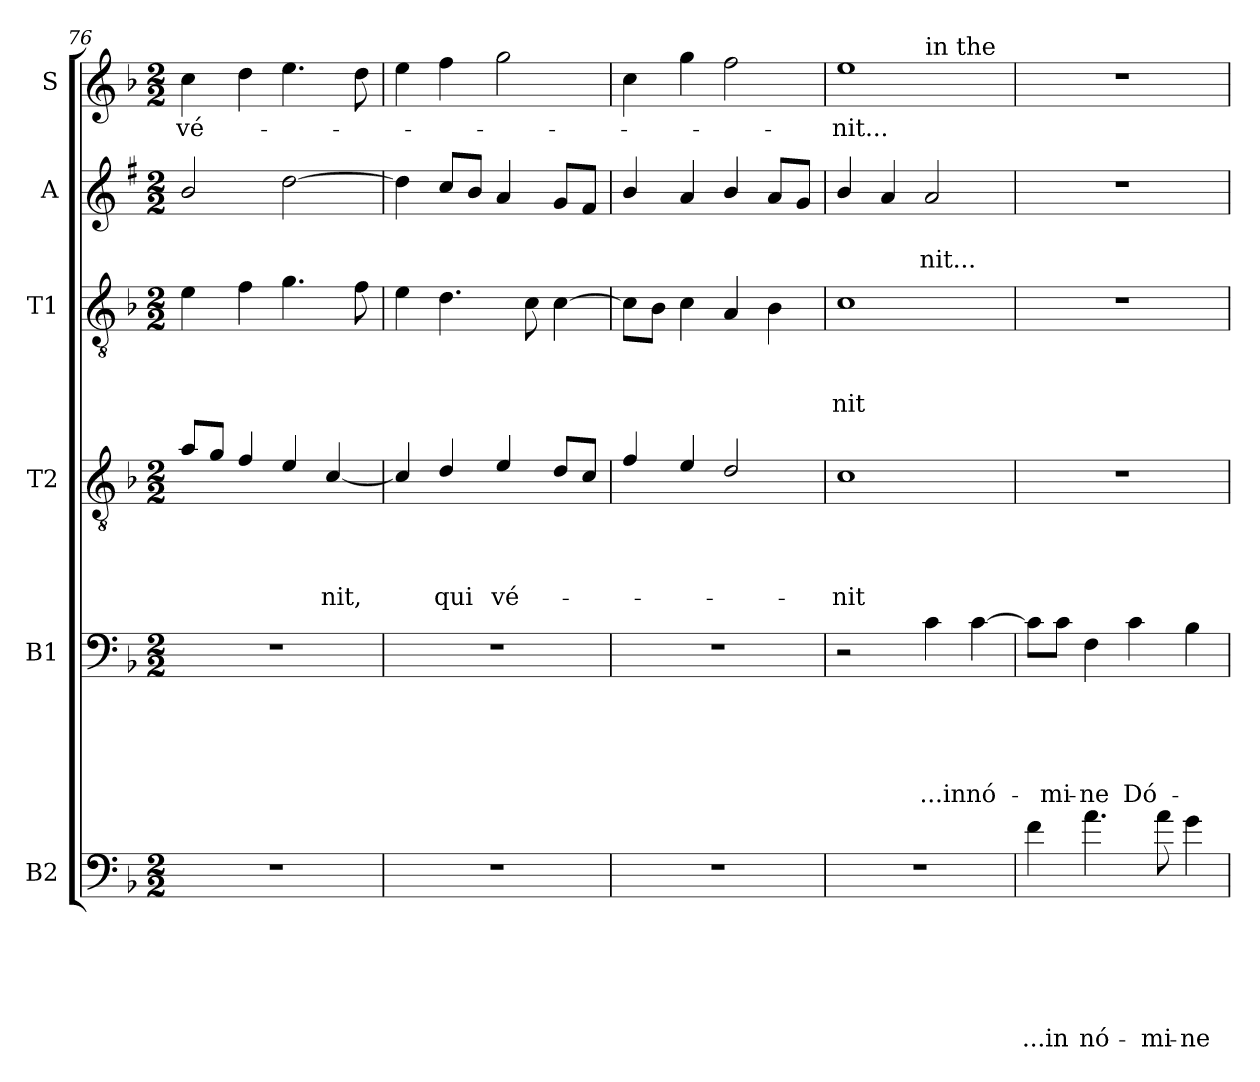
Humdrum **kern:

**kern	**text	**text	**text	**text	**text	**text	**kern	**text	**text	**text	**text	**text	**kern	**text	**text	**text	**text	**kern	**text	**text	**text	**kern	**text	**text	**kern	**text
*part6	*part6	*part6	*part6	*part6	*part6	*part6	*part5	*part5	*part5	*part5	*part5	*part5	*part4	*part4	*part4	*part4	*part4	*part3	*part3	*part3	*part3	*part2	*part2	*part2	*part1	*part1
*staff6	*staff6	*staff6	*staff6	*staff6	*staff6	*staff6	*staff5	*staff5	*staff5	*staff5	*staff5	*staff5	*staff4	*staff4	*staff4	*staff4	*staff4	*staff3	*staff3	*staff3	*staff3	*staff2	*staff2	*staff2	*staff1	*staff1
*I"B2	*	*	*	*	*	*	*I"B1	*	*	*	*	*	*I"T2	*	*	*	*	*I"T1	*	*	*	*I"A	*	*	*I"S	*
*clefF4	*	*	*	*	*	*	*clefF4	*	*	*	*	*	*clefGv2	*	*	*	*	*clefGv2	*	*	*	*clefG2	*	*	*clefG2	*
*ITrd7c12	*	*	*	*	*	*	*	*	*	*	*	*	*ITrd8c14	*	*	*	*	*	*	*	*	*ITrd1c2	*	*	*	*
*k[b-]	*	*	*	*	*	*	*k[b-]	*	*	*	*	*	*k[b-]	*	*	*	*	*k[b-]	*	*	*	*k[b-]	*	*	*k[b-]	*
*F:	*	*	*	*	*	*	*F:	*	*	*	*	*	*F:	*	*	*	*	*F:	*	*	*	*F:	*	*	*F:	*
*M2/2	*	*	*	*	*	*	*M2/2	*	*	*	*	*	*M2/2	*	*	*	*	*M2/2	*	*	*	*M2/2	*	*	*M2/2	*
=76	=76	=76	=76	=76	=76	=76	=76	=76	=76	=76	=76	=76	=76	=76	=76	=76	=76	=76	=76	=76	=76	=76	=76	=76	=76	=76
!	!	!	!	!	!	!	!	!	!	!	!	!	!	!	!	!	!	!	!	!	!	!	!	!	!	!LO:LY:b
1r	.	.	.	.	.	.	1r	.	.	.	.	.	8A/L	.	.	.	.	4e\	.	.	.	2a/	.	.	4cc\	vé-
.	.	.	.	.	.	.	.	.	.	.	.	.	8G/J	.	.	.	.	.	.	.	.	.	.	.	.	.
.	.	.	.	.	.	.	.	.	.	.	.	.	4F/	.	.	.	.	4f\	.	.	.	.	.	.	4dd\	.
.	.	.	.	.	.	.	.	.	.	.	.	.	4E/	.	.	.	.	4.g\	.	.	.	[2cc\	.	.	4.ee\	.
!	!	!	!	!	!	!	!	!	!	!	!	!	!	!	!	!	!LO:LY:b	!	!	!	!	!	!	!	!	!
.	.	.	.	.	.	.	.	.	.	.	.	.	[4C/	.	.	.	-nit,	.	.	.	.	.	.	.	.	.
.	.	.	.	.	.	.	.	.	.	.	.	.	.	.	.	.	.	8f\	.	.	.	.	.	.	8dd\	.
=77	=77	=77	=77	=77	=77	=77	=77	=77	=77	=77	=77	=77	=77	=77	=77	=77	=77	=77	=77	=77	=77	=77	=77	=77	=77	=77
1r	.	.	.	.	.	.	1r	.	.	.	.	.	4C/]	.	.	.	.	4e\	.	.	.	4cc\]	.	.	4ee\	.
!	!	!	!	!	!	!	!	!	!	!	!	!	!	!	!	!	!LO:LY:b	!	!	!	!	!	!	!	!	!
.	.	.	.	.	.	.	.	.	.	.	.	.	4D/	.	.	.	qui	4.d\	.	.	.	8b-/L	.	.	4ff\	.
.	.	.	.	.	.	.	.	.	.	.	.	.	.	.	.	.	.	.	.	.	.	8a/J	.	.	.	.
!	!	!	!	!	!	!	!	!	!	!	!	!	!	!	!	!	!LO:LY:b	!	!	!	!	!	!	!	!	!
.	.	.	.	.	.	.	.	.	.	.	.	.	4E/	.	.	.	vé-	.	.	.	.	4g/	.	.	2gg\	.
.	.	.	.	.	.	.	.	.	.	.	.	.	.	.	.	.	.	8c\	.	.	.	.	.	.	.	.
.	.	.	.	.	.	.	.	.	.	.	.	.	8D/L	.	.	.	.	[4c\	.	.	.	8f/L	.	.	.	.
.	.	.	.	.	.	.	.	.	.	.	.	.	8C/J	.	.	.	.	.	.	.	.	8e/J	.	.	.	.
=78	=78	=78	=78	=78	=78	=78	=78	=78	=78	=78	=78	=78	=78	=78	=78	=78	=78	=78	=78	=78	=78	=78	=78	=78	=78	=78
1r	.	.	.	.	.	.	1r	.	.	.	.	.	4F/	.	.	.	.	8c\L]	.	.	.	4a/	.	.	4cc\	.
.	.	.	.	.	.	.	.	.	.	.	.	.	.	.	.	.	.	8B-\J	.	.	.	.	.	.	.	.
.	.	.	.	.	.	.	.	.	.	.	.	.	4E/	.	.	.	.	4c\	.	.	.	4g/	.	.	4gg\	.
.	.	.	.	.	.	.	.	.	.	.	.	.	2D/	.	.	.	.	4A/	.	.	.	4a/	.	.	2ff\	.
.	.	.	.	.	.	.	.	.	.	.	.	.	.	.	.	.	.	4B-\	.	.	.	8g/L	.	.	.	.
.	.	.	.	.	.	.	.	.	.	.	.	.	.	.	.	.	.	.	.	.	.	8f/J	.	.	.	.
!!LO:PB:g=z
=79	=79	=79	=79	=79	=79	=79	=79	=79	=79	=79	=79	=79	=79	=79	=79	=79	=79	=79	=79	=79	=79	=79	=79	=79	=79	=79
!	!	!	!	!	!	!	!	!	!	!	!	!	!	!	!	!	!LO:LY:b	!	!	!	!LO:LY:b	!	!	!	!	!LO:LY:b
*	*	*	*	*	*	*	*	*	*	*	*	*	*	*	*	*	*	*	*	*	*	*	*	*	*^	*
1r	.	.	.	.	.	.	2r	.	.	.	.	.	1C	.	.	.	-nit	1c	.	.	-nit	4a/	.	.	1ee	2ryy	-nit...
.	.	.	.	.	.	.	.	.	.	.	.	.	.	.	.	.	.	.	.	.	.	4g/	.	.	.	.	.
!	!	!	!	!	!	!	!	!	!	!	!	!	!	!	!	!	!	!	!	!	!	!	!	!	!	!LO:TX:a:t=in the	!
!	!	!	!	!	!	!	!	!	!	!	!	!LO:LY:b	!	!	!	!	!	!	!	!	!	!	!	!LO:LY:b	!	!	!
.	.	.	.	.	.	.	4c\	.	.	.	.	...in	.	.	.	.	.	.	.	.	.	2g/	.	-nit...	.	2ryy	.
!	!	!	!	!	!	!	!	!	!	!	!	!LO:LY:b	!	!	!	!	!	!	!	!	!	!	!	!	!	!	!
.	.	.	.	.	.	.	[4c\	.	.	.	.	nó-	.	.	.	.	.	.	.	.	.	.	.	.	.	.	.
=80	=80	=80	=80	=80	=80	=80	=80	=80	=80	=80	=80	=80	=80	=80	=80	=80	=80	=80	=80	=80	=80	=80	=80	=80	=80	=80	=80
!	!	!	!	!	!	!	!	!	!	!	!	!	!	!	!	!	!	!	!	!	!	!	!	!	!LO:TX:a:t=name of the	!	!
!	!	!	!	!	!	!LO:LY:b	!	!	!	!	!	!	!	!	!	!	!	!	!	!	!	!	!	!	!	!	!
*	*	*	*	*	*	*	*	*	*	*	*	*	*	*	*	*	*	*	*	*	*	*	*	*	*v	*v	*
4F\	.	.	.	.	.	...in	8c\L]	.	.	.	.	.	1r	.	.	.	.	1r	.	.	.	1r	.	.	1r	.
!	!	!	!	!	!	!	!	!	!	!	!	!LO:LY:b	!	!	!	!	!	!	!	!	!	!	!	!	!	!
.	.	.	.	.	.	.	8c\J	.	.	.	.	-mi-	.	.	.	.	.	.	.	.	.	.	.	.	.	.
!	!	!	!	!	!	!LO:LY:b	!	!	!	!	!	!LO:LY:b	!	!	!	!	!	!	!	!	!	!	!	!	!	!
4.A\	.	.	.	.	.	nó-	4F\	.	.	.	.	-ne	.	.	.	.	.	.	.	.	.	.	.	.	.	.
!	!	!	!	!	!	!	!	!	!	!	!	!LO:LY:b	!	!	!	!	!	!	!	!	!	!	!	!	!	!
.	.	.	.	.	.	.	4c\	.	.	.	.	Dó-	.	.	.	.	.	.	.	.	.	.	.	.	.	.
!	!	!	!	!	!	!LO:LY:b	!	!	!	!	!	!	!	!	!	!	!	!	!	!	!	!	!	!	!	!
8A\	.	.	.	.	.	-mi-	.	.	.	.	.	.	.	.	.	.	.	.	.	.	.	.	.	.	.	.
!	!	!	!	!	!	!LO:LY:b	!	!	!	!	!	!	!	!	!	!	!	!	!	!	!	!	!	!	!	!
4G\	.	.	.	.	.	-ne	4B-\	.	.	.	.	.	.	.	.	.	.	.	.	.	.	.	.	.	.	.
=	=	=	=	=	=	=	=	=	=	=	=	=	=	=	=	=	=	=	=	=	=	=	=	=	=	=
*-	*-	*-	*-	*-	*-	*-	*-	*-	*-	*-	*-	*-	*-	*-	*-	*-	*-	*-	*-	*-	*-	*-	*-	*-	*-	*-
